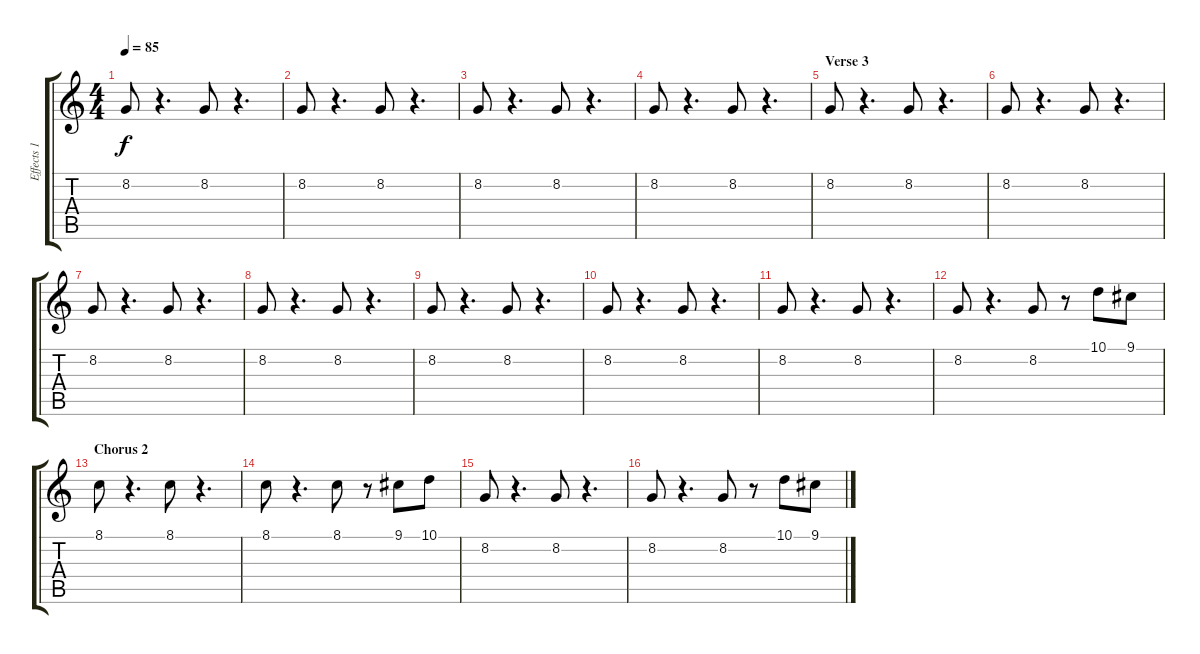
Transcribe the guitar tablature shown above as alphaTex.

\track ("Effects 1" "Effects 1") {instrument shamisen}
\staff {score tabs}
\tuning (E4 B3 G3 D3 A2 E2) {hide}
\ts (4 4)
\tempo 85
\clef g2
\ks c
8.2.8{dy f} r.4{d} 8.2.8 r.4{d} |
8.2.8 r.4{d} 8.2.8 r.4{d} |
8.2.8 r.4{d} 8.2.8 r.4{d} |
8.2.8 r.4{d} 8.2.8 r.4{d} |
\section ("" "Verse 3")
8.2.8 r.4{d} 8.2.8 r.4{d} |
8.2.8 r.4{d} 8.2.8 r.4{d} |
8.2.8 r.4{d} 8.2.8 r.4{d} |
8.2.8 r.4{d} 8.2.8 r.4{d} |
8.2.8 r.4{d} 8.2.8 r.4{d} |
8.2.8 r.4{d} 8.2.8 r.4{d} |
8.2.8 r.4{d} 8.2.8 r.4{d} |
8.2.8 r.4{d} 8.2.8 r.8 10.1.8 9.1.8 |
\section ("" "Chorus 2")
8.1.8 r.4{d} 8.1.8 r.4{d} |
8.1.8 r.4{d} 8.1.8 r.8 9.1.8 10.1.8 |
8.2.8 r.4{d} 8.2.8 r.4{d} |
8.2.8 r.4{d} 8.2.8 r.8 10.1.8 9.1.8
